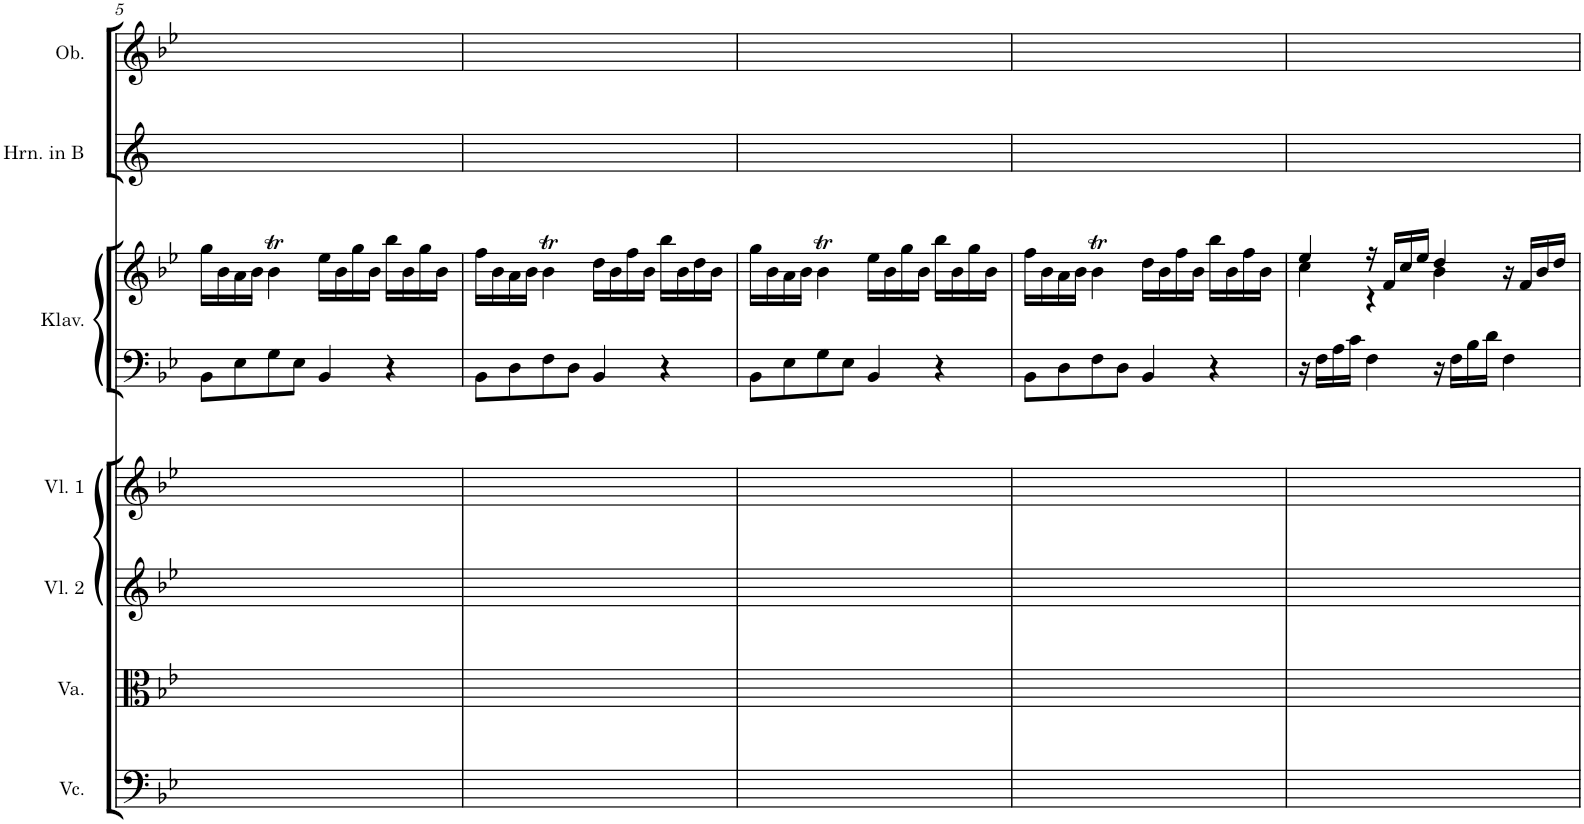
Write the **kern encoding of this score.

**kern	**kern	**kern	**kern	**kern	**kern	**kern	**kern
*part7	*part6	*part5	*part4	*part3	*part3	*part2	*part1
*staff8	*staff7	*staff6	*staff5	*staff4	*staff3	*staff2	*staff1
*I"Violoncello	*I"Viola	*I"Violine 2	*I"Violine 1	*I"Klavier	*	*I"Horn in B	*I"Oboe
*I'Vc.	*I'Va.	*I'Vl. 2	*I'Vl. 1	*I'Klav.	*	*I'Hrn. in B	*I'Ob.
!!LO:PB:g=z
*clefF4	*clefC3	*clefG2	*clefG2	*clefF4	*clefG2	*clefG2	*clefG2
*	*	*	*	*	*	*Trd4c7	*
*k[b-e-]	*k[b-e-]	*k[b-e-]	*k[b-e-]	*k[b-e-]	*k[b-e-]	*k[]	*k[b-e-]
*M4/4	*M4/4	*M4/4	*M4/4	*M4/4	*M4/4	*M4/4	*M4/4
*met(c)	*met(c)	*met(c)	*met(c)	*met(c)	*met(c)	*met(c)	*met(c)
=5	=5	=5	=5	=5	=5	=5	=5
1ryy	1ryy	1ryy	1ryy	8BB-\L	16gg\LL	1ryy	1ryy
.	.	.	.	.	16b-\	.	.
.	.	.	.	8E-\	16a\	.	.
.	.	.	.	.	16b-\JJ	.	.
.	.	.	.	8G\	4b-T\	.	.
.	.	.	.	8E-\J	.	.	.
.	.	.	.	4BB-/	16ee-\LL	.	.
.	.	.	.	.	16b-\	.	.
.	.	.	.	.	16gg\	.	.
.	.	.	.	.	16b-\JJ	.	.
.	.	.	.	4r	16bb-\LL	.	.
.	.	.	.	.	16b-\	.	.
.	.	.	.	.	16gg\	.	.
.	.	.	.	.	16b-\JJ	.	.
=6	=6	=6	=6	=6	=6	=6	=6
1ryy	1ryy	1ryy	1ryy	8BB-\L	16ff\LL	1ryy	1ryy
.	.	.	.	.	16b-\	.	.
.	.	.	.	8D\	16a\	.	.
.	.	.	.	.	16b-\JJ	.	.
.	.	.	.	8F\	4b-T\	.	.
.	.	.	.	8D\J	.	.	.
.	.	.	.	4BB-/	16dd\LL	.	.
.	.	.	.	.	16b-\	.	.
.	.	.	.	.	16ff\	.	.
.	.	.	.	.	16b-\JJ	.	.
.	.	.	.	4r	16bb-\LL	.	.
.	.	.	.	.	16b-\	.	.
.	.	.	.	.	16dd\	.	.
.	.	.	.	.	16b-\JJ	.	.
=7	=7	=7	=7	=7	=7	=7	=7
1ryy	1ryy	1ryy	1ryy	8BB-\L	16gg\LL	1ryy	1ryy
.	.	.	.	.	16b-\	.	.
.	.	.	.	8E-\	16a\	.	.
.	.	.	.	.	16b-\JJ	.	.
.	.	.	.	8G\	4b-T\	.	.
.	.	.	.	8E-\J	.	.	.
.	.	.	.	4BB-/	16ee-\LL	.	.
.	.	.	.	.	16b-\	.	.
.	.	.	.	.	16gg\	.	.
.	.	.	.	.	16b-\JJ	.	.
.	.	.	.	4r	16bb-\LL	.	.
.	.	.	.	.	16b-\	.	.
.	.	.	.	.	16gg\	.	.
.	.	.	.	.	16b-\JJ	.	.
=8	=8	=8	=8	=8	=8	=8	=8
1ryy	1ryy	1ryy	1ryy	8BB-\L	16ff\LL	1ryy	1ryy
.	.	.	.	.	16b-\	.	.
.	.	.	.	8D\	16a\	.	.
.	.	.	.	.	16b-\JJ	.	.
.	.	.	.	8F\	4b-T\	.	.
.	.	.	.	8D\J	.	.	.
.	.	.	.	4BB-/	16dd\LL	.	.
.	.	.	.	.	16b-\	.	.
.	.	.	.	.	16ff\	.	.
.	.	.	.	.	16b-\JJ	.	.
.	.	.	.	4r	16bb-\LL	.	.
.	.	.	.	.	16b-\	.	.
.	.	.	.	.	16ff\	.	.
.	.	.	.	.	16b-\JJ	.	.
=9	=9	=9	=9	=9	=9	=9	=9
*	*	*	*	*^	*^	*	*
1ryy	1ryy	1ryy	1ryy	16r	1ryy	4ee-/	4cc\	1ryy	1ryy
.	.	.	.	16F\LL	.	.	.	.	.
.	.	.	.	16A\	.	.	.	.	.
.	.	.	.	16c\JJ	.	.	.	.	.
.	.	.	.	4F\	.	16r	4r	.	.
.	.	.	.	.	.	16f/LL	.	.	.
.	.	.	.	.	.	16cc/	.	.	.
.	.	.	.	.	.	16ee-/JJ	.	.	.
.	.	.	.	16r	.	4dd/	4b-\	.	.
.	.	.	.	16F\LL	.	.	.	.	.
.	.	.	.	16B-\	.	.	.	.	.
.	.	.	.	16d\JJ	.	.	.	.	.
.	.	.	.	4F\	.	16r	4ryy	.	.
.	.	.	.	.	.	16f/LL	.	.	.
.	.	.	.	.	.	16b-/	.	.	.
.	.	.	.	.	.	16dd/JJ	.	.	.
*	*	*	*	*v	*v	*	*	*	*
*	*	*	*	*	*v	*v	*	*
=	=	=	=	=	=	=	=
*-	*-	*-	*-	*-	*-	*-	*-
